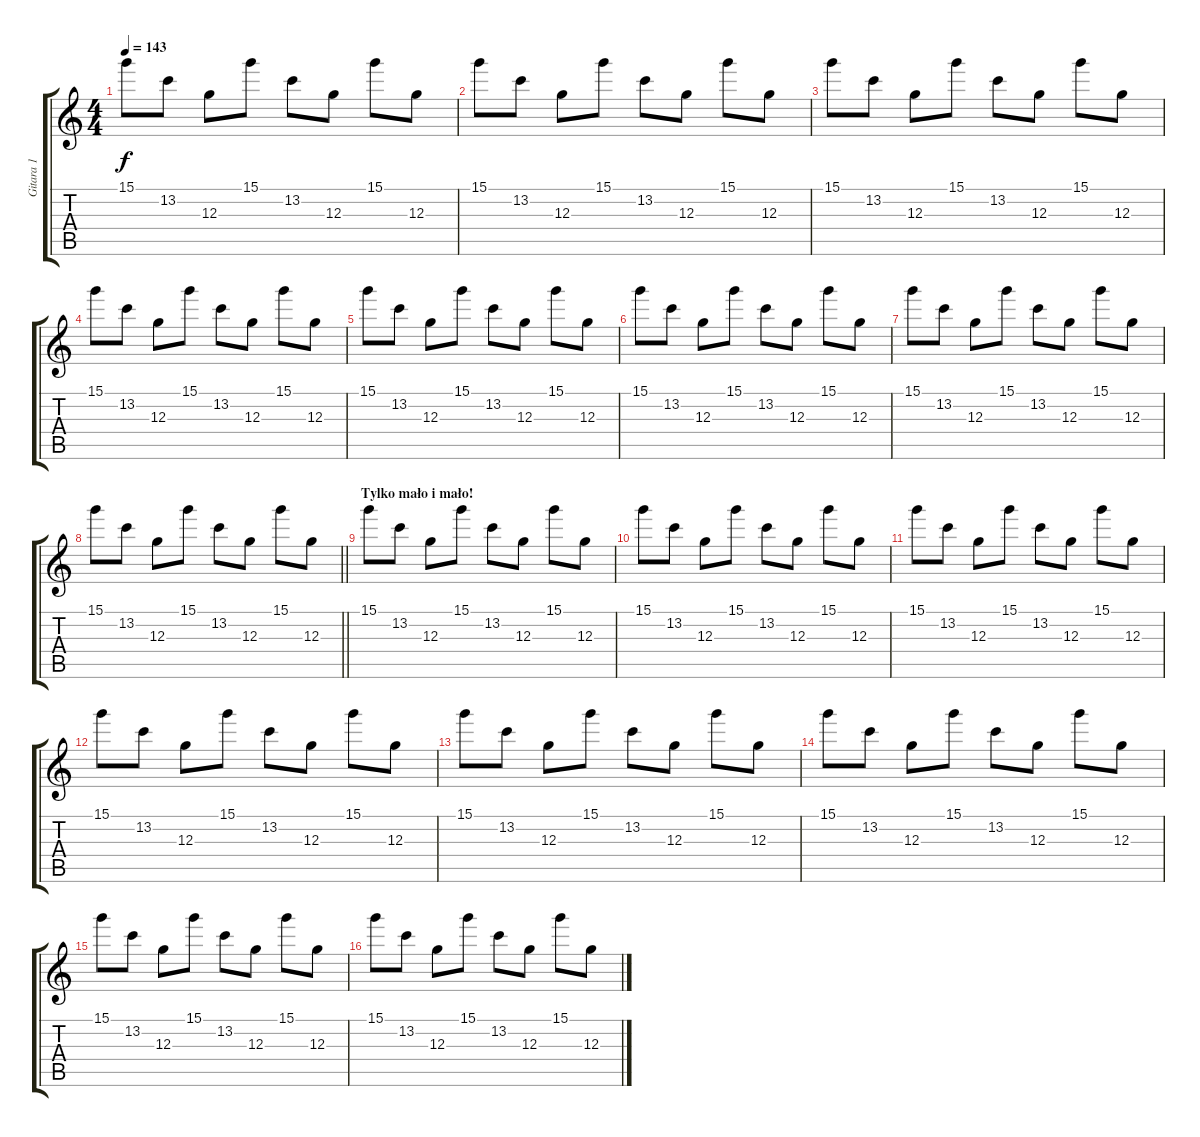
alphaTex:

\track ("Gitara 1" "Gitara 1") {instrument overdrivenguitar}
\staff {score tabs}
\tuning (E4 B3 G3 D3 A2 E2) {hide}
\ts (4 4)
\tempo 143
\clef g2
\ks c
15.1.8{dy f} 13.2.8 12.3.8 15.1.8 13.2.8 12.3.8 15.1.8 12.3.8 |
15.1.8 13.2.8 12.3.8 15.1.8 13.2.8 12.3.8 15.1.8 12.3.8 |
15.1.8 13.2.8 12.3.8 15.1.8 13.2.8 12.3.8 15.1.8 12.3.8 |
15.1.8 13.2.8 12.3.8 15.1.8 13.2.8 12.3.8 15.1.8 12.3.8 |
15.1.8 13.2.8 12.3.8 15.1.8 13.2.8 12.3.8 15.1.8 12.3.8 |
15.1.8 13.2.8 12.3.8 15.1.8 13.2.8 12.3.8 15.1.8 12.3.8 |
15.1.8 13.2.8 12.3.8 15.1.8 13.2.8 12.3.8 15.1.8 12.3.8 |
\barLineRight lightlight
15.1.8 13.2.8 12.3.8 15.1.8 13.2.8 12.3.8 15.1.8 12.3.8 |
\section ("" "Tylko mało i mało!")
15.1.8 13.2.8 12.3.8 15.1.8 13.2.8 12.3.8 15.1.8 12.3.8 |
15.1.8 13.2.8 12.3.8 15.1.8 13.2.8 12.3.8 15.1.8 12.3.8 |
15.1.8 13.2.8 12.3.8 15.1.8 13.2.8 12.3.8 15.1.8 12.3.8 |
15.1.8 13.2.8 12.3.8 15.1.8 13.2.8 12.3.8 15.1.8 12.3.8 |
15.1.8 13.2.8 12.3.8 15.1.8 13.2.8 12.3.8 15.1.8 12.3.8 |
15.1.8 13.2.8 12.3.8 15.1.8 13.2.8 12.3.8 15.1.8 12.3.8 |
15.1.8 13.2.8 12.3.8 15.1.8 13.2.8 12.3.8 15.1.8 12.3.8 |
15.1.8 13.2.8 12.3.8 15.1.8 13.2.8 12.3.8 15.1.8 12.3.8
